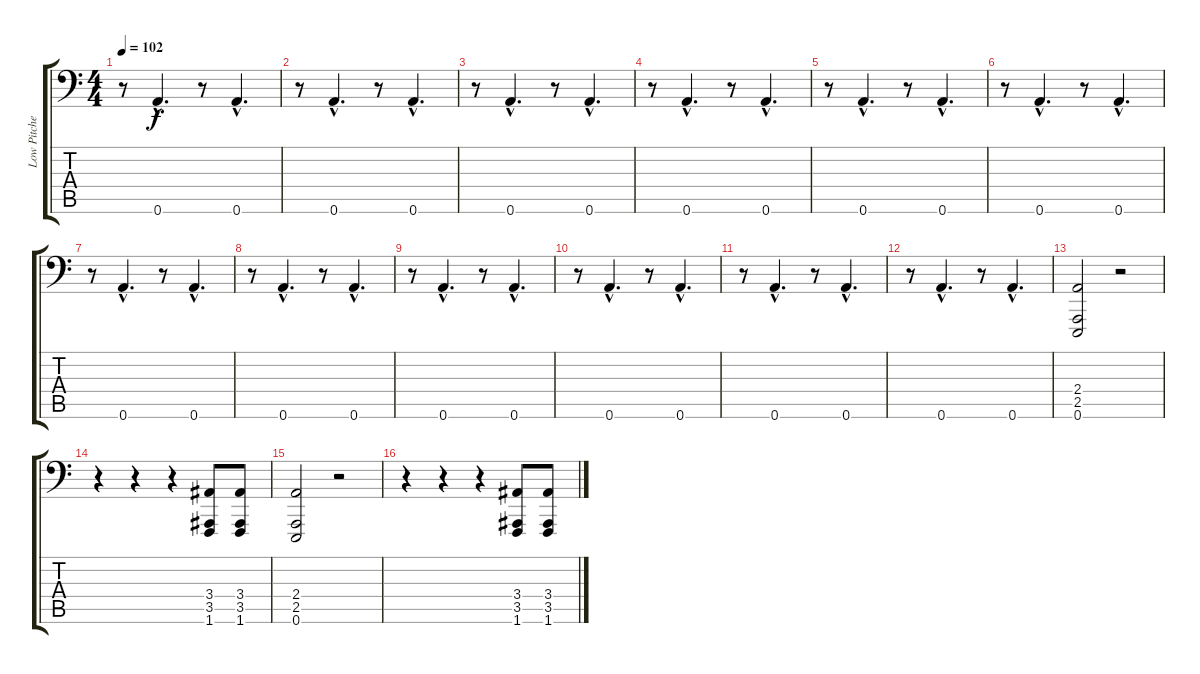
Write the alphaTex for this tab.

\track ("Low Pitched Effects" "Low Pitche") {instrument distortionguitar}
\staff {score tabs}
\tuning (D2 A1 F1 G0 D0 A-1) {hide}
\ts (4 4)
\tempo 102
\clef f4
\ks c
r.8{dy f} 0.6{hac}.4{d} r.8 0.6{hac}.4{d} |
r.8 0.6{hac}.4{d} r.8 0.6{hac}.4{d} |
r.8 0.6{hac}.4{d} r.8 0.6{hac}.4{d} |
r.8 0.6{hac}.4{d} r.8 0.6{hac}.4{d} |
r.8 0.6{hac}.4{d} r.8 0.6{hac}.4{d} |
r.8 0.6{hac}.4{d} r.8 0.6{hac}.4{d} |
r.8 0.6{hac}.4{d} r.8 0.6{hac}.4{d} |
r.8 0.6{hac}.4{d} r.8 0.6{hac}.4{d} |
r.8 0.6{hac}.4{d} r.8 0.6{hac}.4{d} |
r.8 0.6{hac}.4{d} r.8 0.6{hac}.4{d} |
r.8 0.6{hac}.4{d} r.8 0.6{hac}.4{d} |
r.8 0.6{hac}.4{d} r.8 0.6{hac}.4{d} |
(2.4 2.5 0.6).2 r.2 |
r.4 r.4 r.4 (3.4 3.5 1.6).8 (3.4 3.5 1.6).8 |
(2.4 2.5 0.6).2 r.2 |
r.4 r.4 r.4 (3.4 3.5 1.6).8 (3.4 3.5 1.6).8
